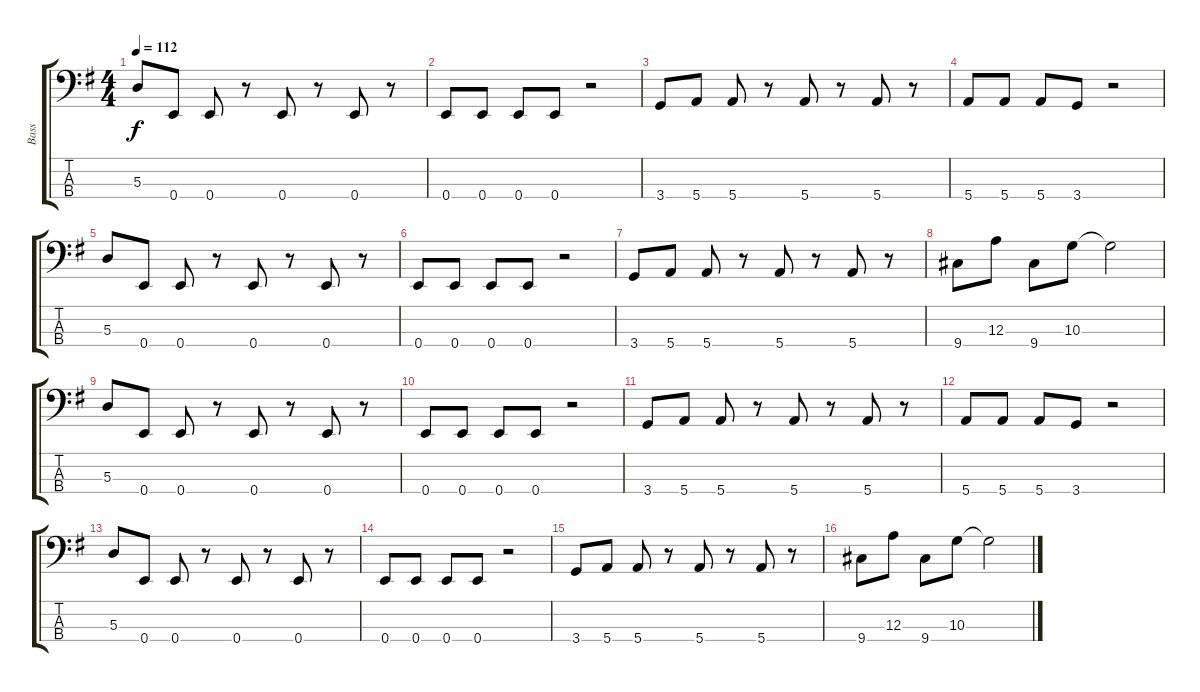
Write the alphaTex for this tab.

\track ("Bass" "Bass") {instrument electricbassfinger}
\staff {score tabs}
\tuning (G2 D2 A1 E1) {hide}
\ts (4 4)
\tempo 112
\clef f4
\ks g
5.3.8{dy f instrument electricbassfinger} 0.4.8 0.4.8 r.8 0.4.8 r.8 0.4.8 r.8 |
0.4.8 0.4.8 0.4.8 0.4.8 r.2 |
3.4.8 5.4.8 5.4.8 r.8 5.4.8 r.8 5.4.8 r.8 |
5.4.8 5.4.8 5.4.8 3.4.8 r.2 |
5.3.8 0.4.8 0.4.8 r.8 0.4.8 r.8 0.4.8 r.8 |
0.4.8 0.4.8 0.4.8 0.4.8 r.2 |
3.4.8 5.4.8 5.4.8 r.8 5.4.8 r.8 5.4.8 r.8 |
9.4.8 12.3.8 9.4.8 10.3.8 10.3{t}.2 |
5.3.8 0.4.8 0.4.8 r.8 0.4.8 r.8 0.4.8 r.8 |
0.4.8 0.4.8 0.4.8 0.4.8 r.2 |
3.4.8 5.4.8 5.4.8 r.8 5.4.8 r.8 5.4.8 r.8 |
5.4.8 5.4.8 5.4.8 3.4.8 r.2 |
5.3.8 0.4.8 0.4.8 r.8 0.4.8 r.8 0.4.8 r.8 |
0.4.8 0.4.8 0.4.8 0.4.8 r.2 |
3.4.8 5.4.8 5.4.8 r.8 5.4.8 r.8 5.4.8 r.8 |
9.4.8 12.3.8 9.4.8 10.3.8 10.3{t}.2
